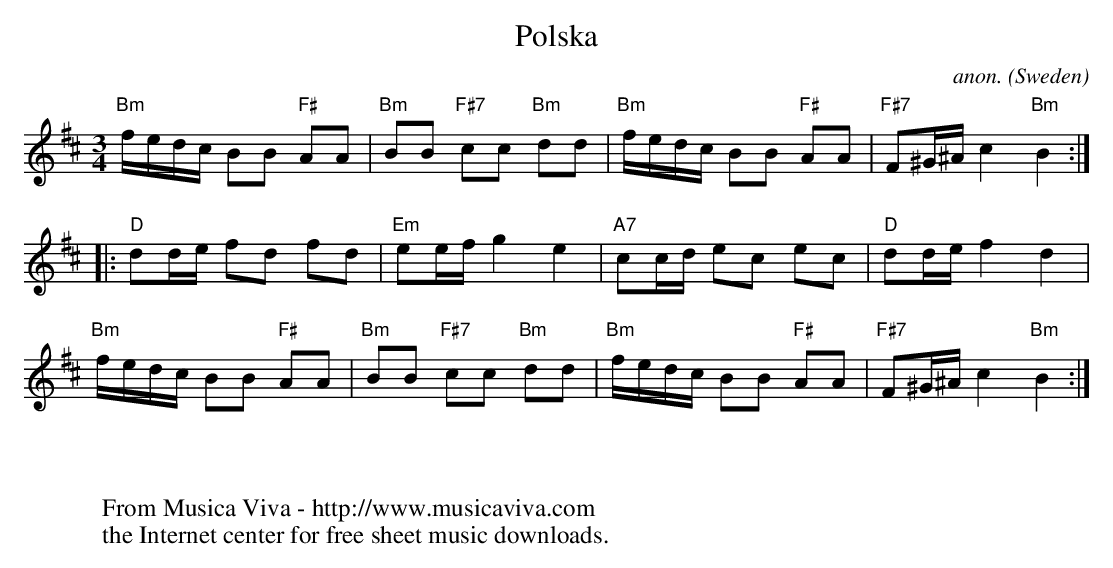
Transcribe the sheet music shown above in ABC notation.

X:1
T:Polska
C:anon.
O:Sweden
M:3/4
L:1/8
K:Bm
"Bm"f/e/d/c/ BB "F#"AA|"Bm"BB "F#7"cc "Bm"dd|"Bm"f/e/d/c/ BB "F#"AA|"F#7"F^G/^A/ c2 "Bm"B2:|
|:"D"dd/e/ fd fd|"Em"ee/f/ g2 e2|"A7"cc/d/ ec ec|"D"dd/e/ f2 d2|
"Bm"f/e/d/c/ BB "F#"AA|"Bm"BB "F#7"cc "Bm"dd|"Bm"f/e/d/c/ BB "F#"AA|"F#7"F^G/^A/ c2 "Bm"B2:|
W:
W:
W:  From Musica Viva - http://www.musicaviva.com
W:  the Internet center for free sheet music downloads.
